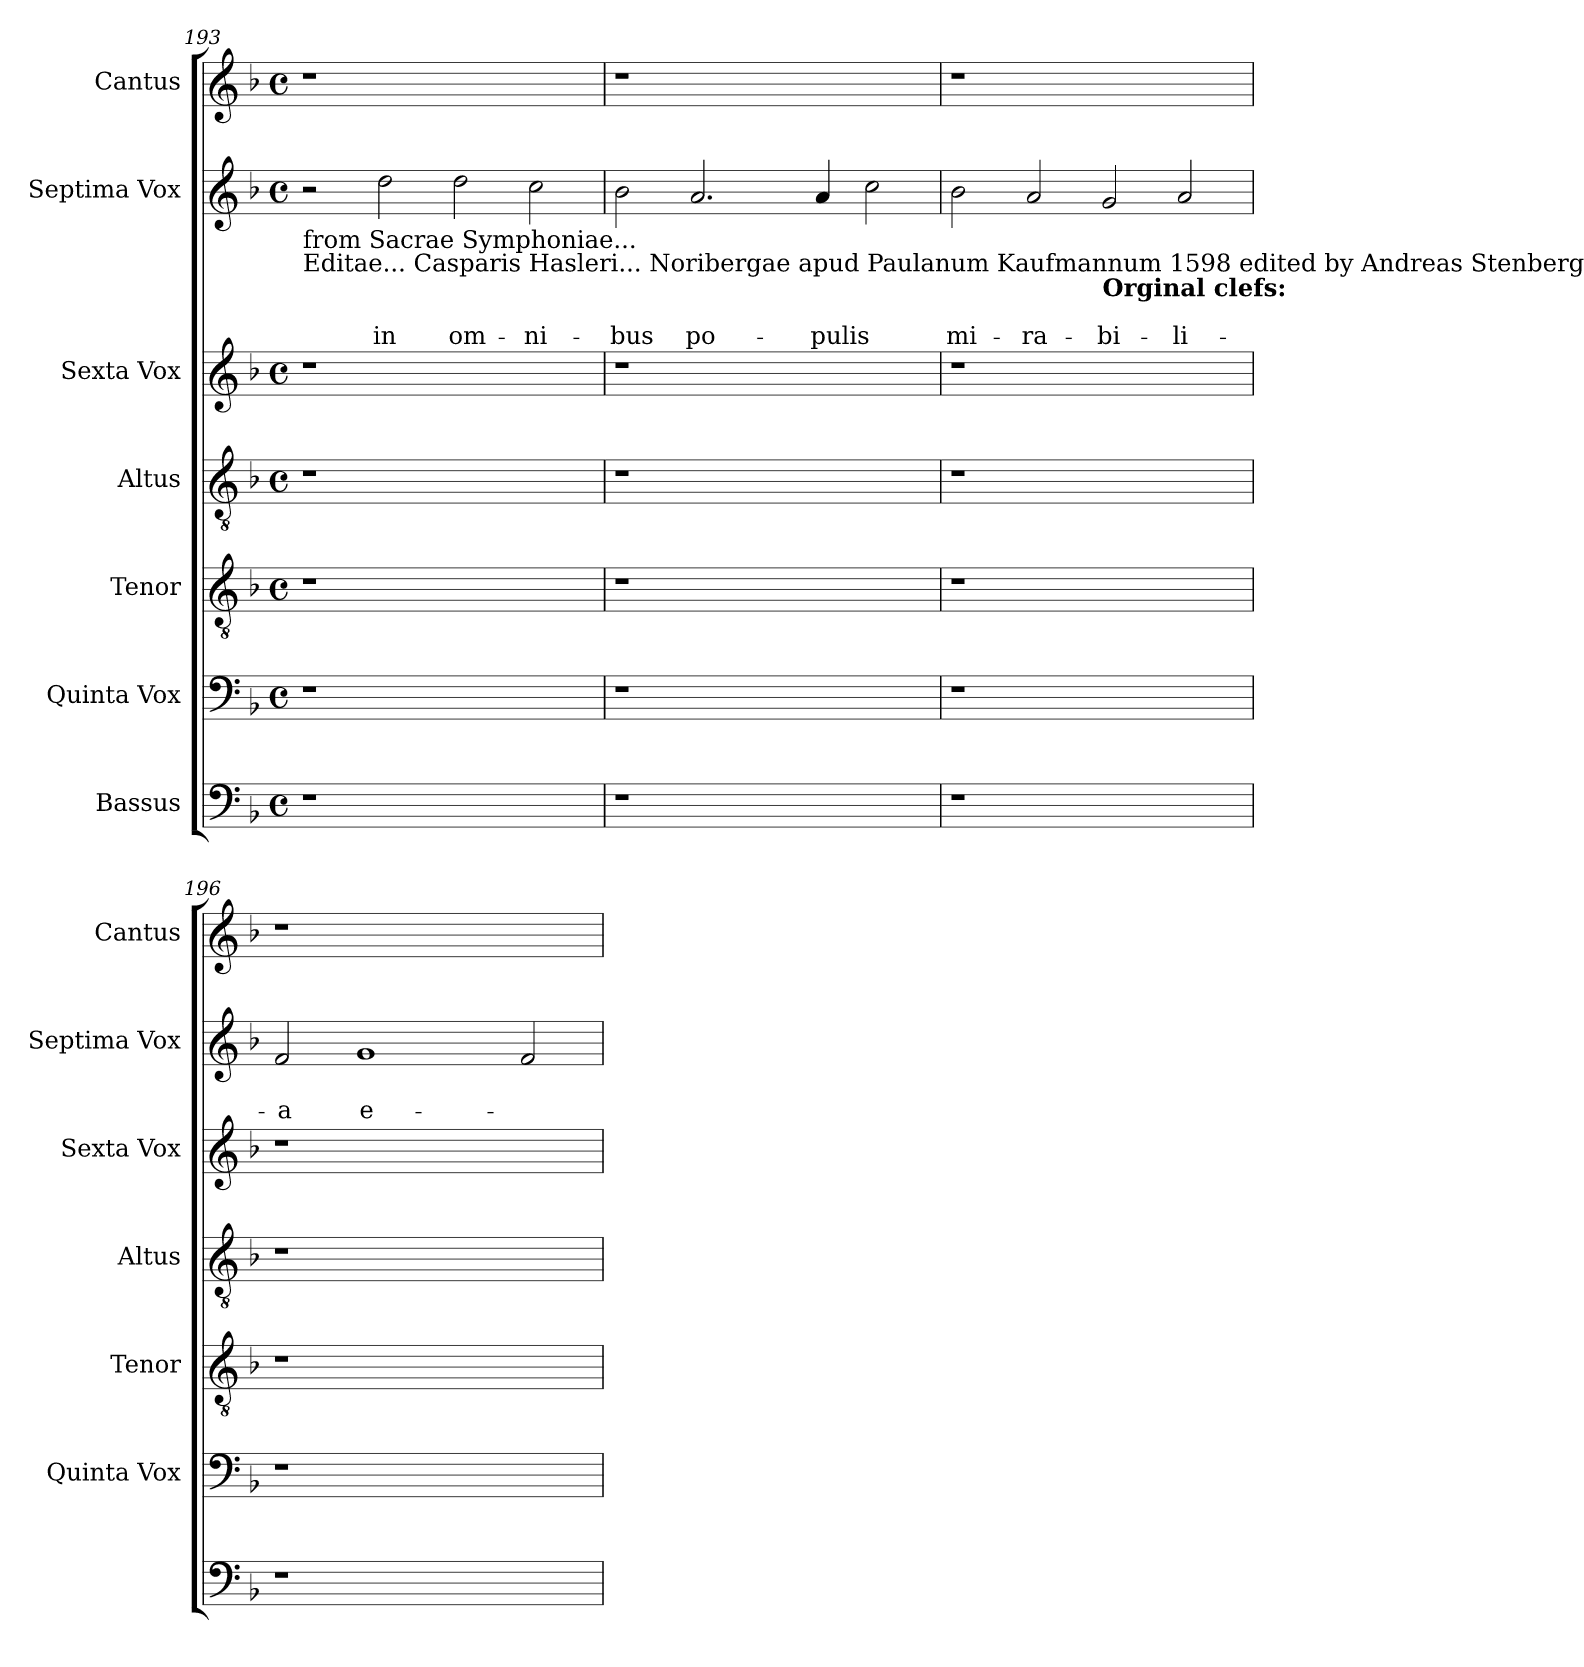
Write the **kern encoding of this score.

**kern	**kern	**kern	**kern	**kern	**kern	**text	**text	**kern
*part7	*part6	*part5	*part4	*part3	*part2	*part2	*part2	*part1
*staff7	*staff6	*staff5	*staff4	*staff3	*staff2	*staff2	*staff2	*staff1
*I"Bassus	*I"Quinta Vox	*I"Tenor	*I"Altus	*I"Sexta Vox	*I"Septima Vox	*	*	*I"Cantus
*	*I'Quinta Vox	*I'Tenor	*I'Altus	*I'Sexta Vox	*I'Septima Vox	*	*	*I'Cantus
!!LO:PB:g=z
*clefF4	*clefF4	*clefGv2	*clefGv2	*clefG2	*clefG2	*	*	*clefG2
*k[b-]	*k[b-]	*k[b-]	*k[b-]	*k[b-]	*k[b-]	*	*	*k[b-]
*F:	*F:	*F:	*F:	*F:	*F:	*	*	*F:
*M4/4	*M4/4	*M4/4	*M4/4	*M4/4	*M4/4	*	*	*M4/4
*met(c)	*met(c)	*met(c)	*met(c)	*met(c)	*met(c)	*	*	*met(c)
=193	=193	=193	=193	=193	=193	=193	=193	=193
!	!	!	!	!	!LO:TX:b:t=from Sacrae Symphoniae...\nEditae... Casparis Hasleri... Noribergae apud Paulanum Kaufmannum 1598 edited by Andreas Stenberg	!	!	!
1r	1r	1r	1r	1r	2r	.	.	1r
!	!	!	!	!	!	!	!LO:LY:b	!
.	.	.	.	.	2dd\	.	in	.
!	!	!	!	!	!	!	!LO:LY:b	!
1ryy	1ryy	1ryy	1ryy	1ryy	2dd\	.	om-	1ryy
!	!	!	!	!	!	!	!LO:LY:b	!
.	.	.	.	.	2cc\	.	-ni-	.
=194	=194	=194	=194	=194	=194	=194	=194	=194
!	!	!	!	!	!	!	!LO:LY:b	!
1r	1r	1r	1r	1r	2b-\	.	-bus	1r
!	!	!	!	!	!	!	!LO:LY:b	!
.	.	.	.	.	2.a/	.	po-	.
1ryy	1ryy	1ryy	1ryy	1ryy	.	.	.	1ryy
!	!	!	!	!	!	!	!LO:LY:b	!
.	.	.	.	.	4a/	.	-pulis	.
.	.	.	.	.	2cc\	.	.	.
=195	=195	=195	=195	=195	=195	=195	=195	=195
!	!	!	!	!	!	!	!LO:LY:b	!
1r	1r	1r	1r	1r	2b-\	.	mi-	1r
!	!	!	!	!	!	!	!LO:LY:b	!
.	.	.	.	.	2a/	.	-ra-	.
!	!	!	!	!	!LO:TX:b:B:t=Orginal clefs&colon;	!	!	!
!	!	!	!	!	!	!	!LO:LY:b	!
1ryy	1ryy	1ryy	1ryy	1ryy	2g/	.	-bi-	1ryy
!	!	!	!	!	!	!	!LO:LY:b	!
.	.	.	.	.	2a/	.	-li-	.
=196	=196	=196	=196	=196	=196	=196	=196	=196
!	!	!	!	!	!	!	!LO:LY:b	!
1r	1r	1r	1r	1r	2f/	.	-a	1r
!	!	!	!	!	!	!	!LO:LY:b:rj	!
.	.	.	.	.	1g	.	e-	.
1ryy	1ryy	1ryy	1ryy	1ryy	.	.	.	1ryy
.	.	.	.	.	2f/	.	.	.
=	=	=	=	=	=	=	=	=
*-	*-	*-	*-	*-	*-	*-	*-	*-
